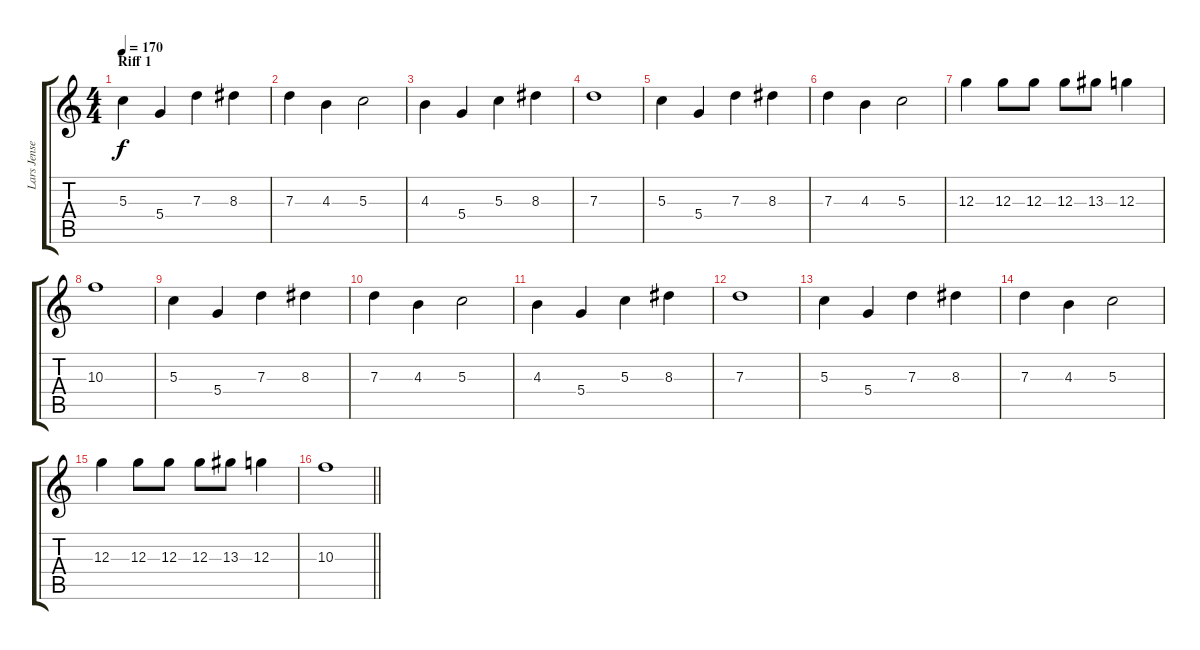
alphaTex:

\track ("Lars Jensen" "Lars Jense") {instrument acousticguitarsteel}
\staff {score tabs}
\tuning (E4 B3 G3 D3 A2 E2) {hide}
\ts (4 4)
\section ("" "Riff 1")
\tempo 170
\clef g2
\ks c
5.3.4{dy f instrument acousticguitarsteel} 5.4.4 7.3.4 8.3.4 |
7.3.4 4.3.4 5.3.2 |
4.3.4 5.4.4 5.3.4 8.3.4 |
7.3.1 |
5.3.4 5.4.4 7.3.4 8.3.4 |
7.3.4 4.3.4 5.3.2 |
12.3.4 12.3.8 12.3.8 12.3.8 13.3.8 12.3.4 |
10.3.1 |
5.3.4 5.4.4 7.3.4 8.3.4 |
7.3.4 4.3.4 5.3.2 |
4.3.4 5.4.4 5.3.4 8.3.4 |
7.3.1 |
5.3.4 5.4.4 7.3.4 8.3.4 |
7.3.4 4.3.4 5.3.2 |
12.3.4 12.3.8 12.3.8 12.3.8 13.3.8 12.3.4 |
\barLineRight lightlight
10.3.1
